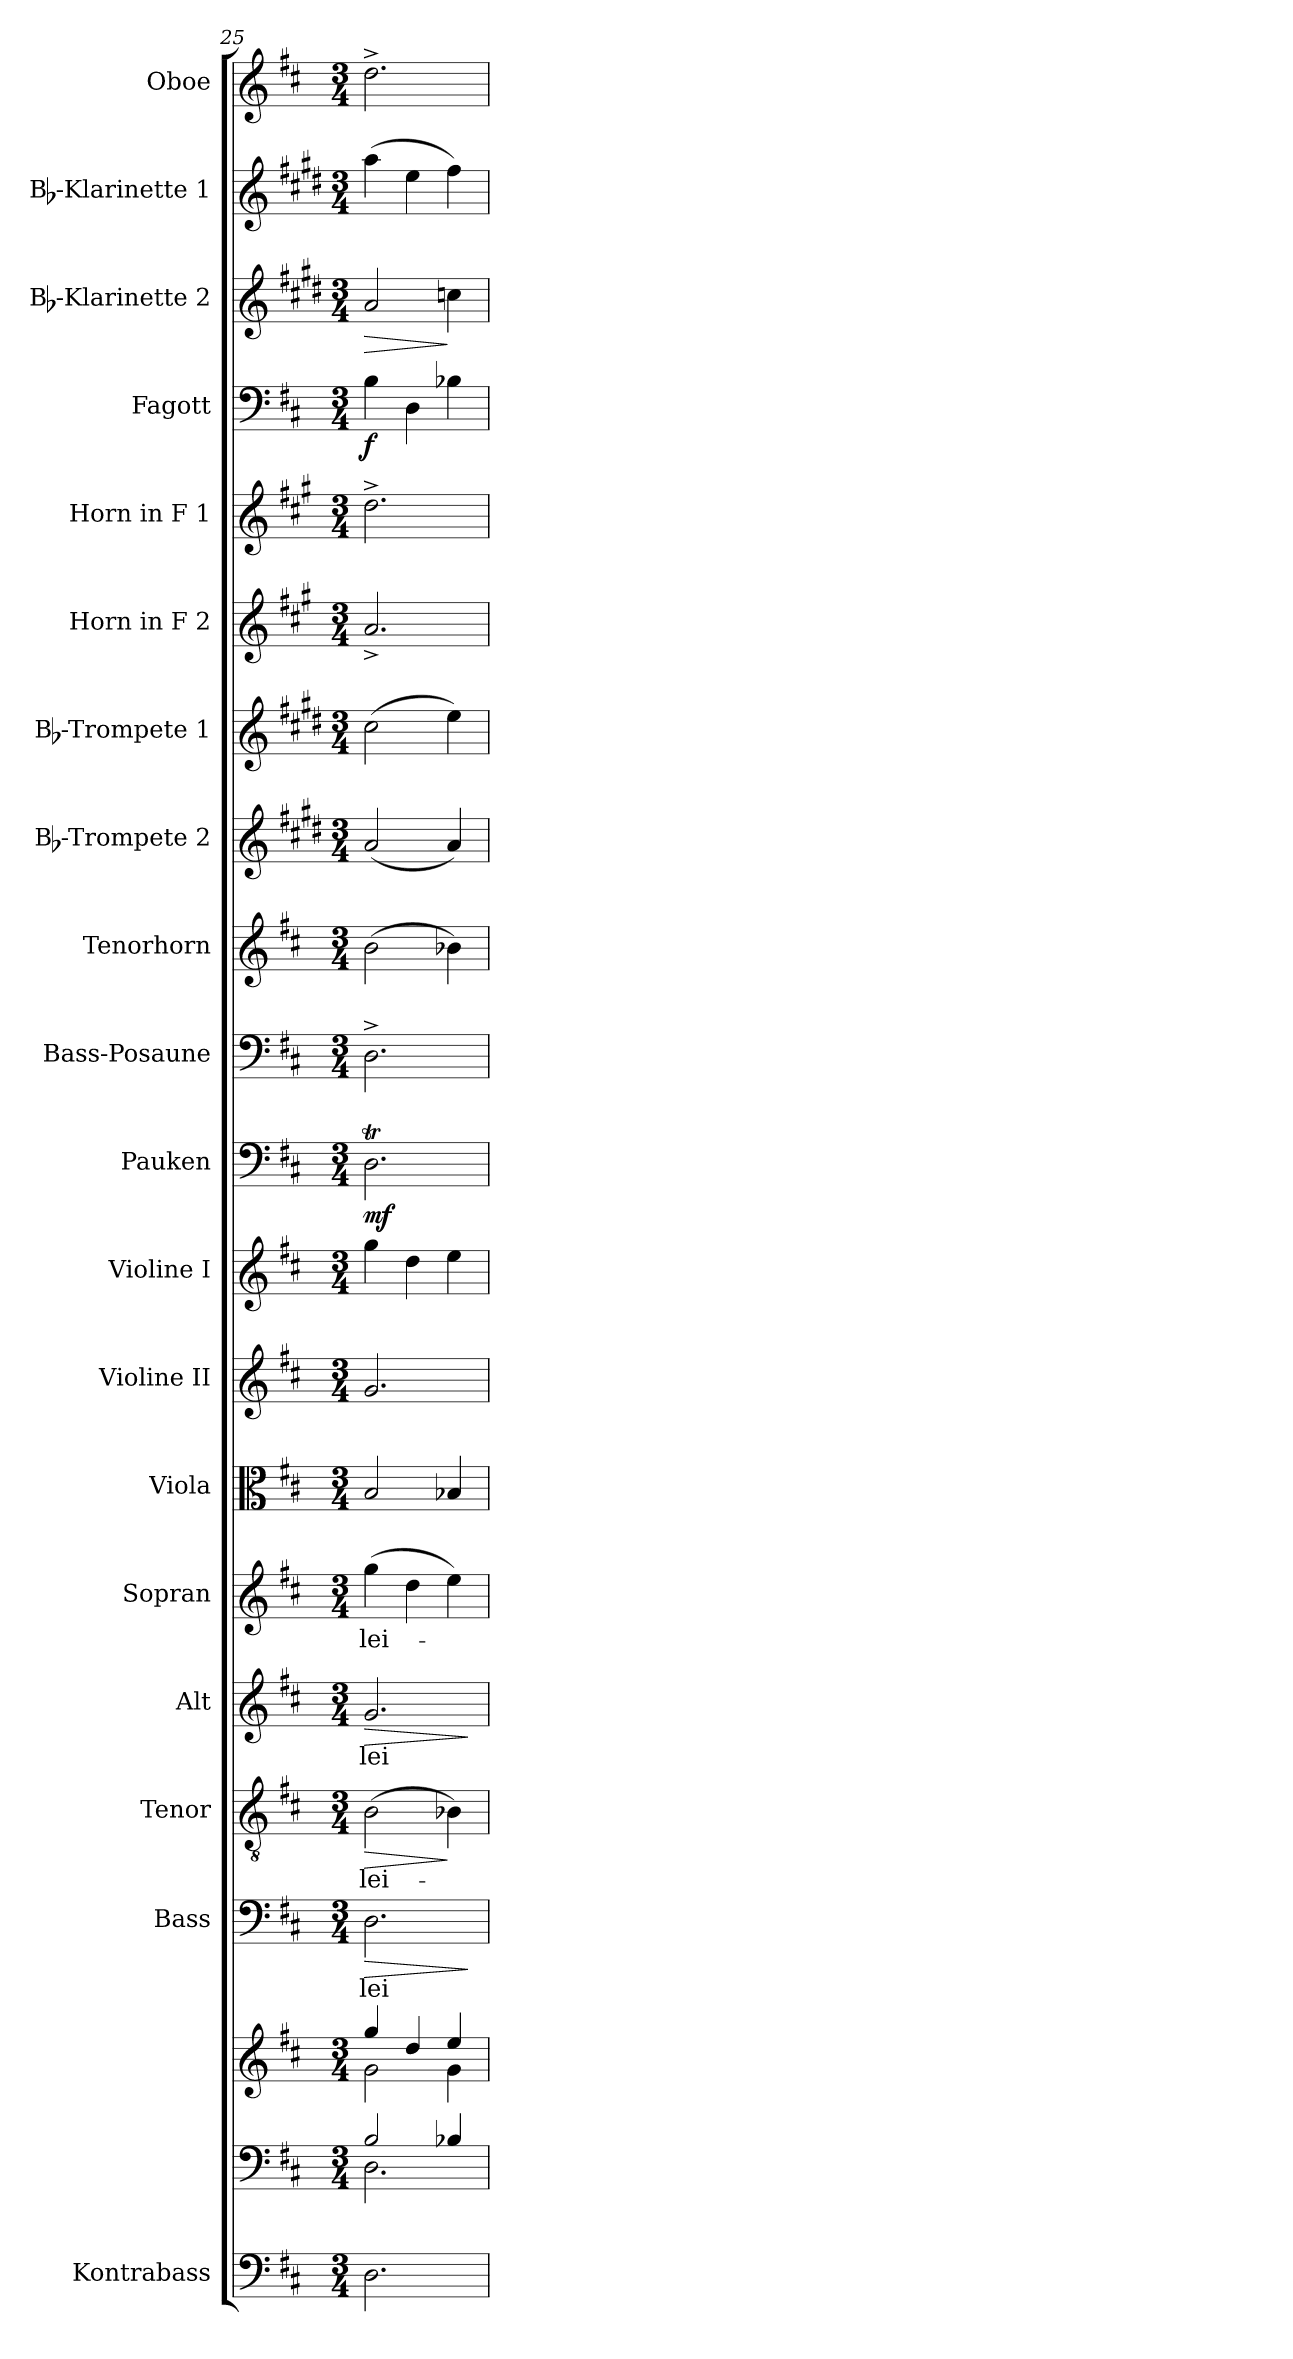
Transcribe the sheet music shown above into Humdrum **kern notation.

**kern	**kern	**kern	**kern	**text	**dynam	**kern	**text	**dynam	**kern	**text	**dynam	**kern	**text	**kern	**kern	**kern	**kern	**dynam	**kern	**kern	**kern	**kern	**kern	**kern	**kern	**dynam	**kern	**dynam	**kern	**kern
*part20	*part19	*part19	*part18	*part18	*part18	*part17	*part17	*part17	*part16	*part16	*part16	*part15	*part15	*part14	*part13	*part12	*part11	*part11	*part10	*part9	*part8	*part7	*part6	*part5	*part4	*part4	*part3	*part3	*part2	*part1
*staff21	*staff20	*staff19	*staff18	*staff18	*staff18	*staff17	*staff17	*staff17	*staff16	*staff16	*staff16	*staff15	*staff15	*staff14	*staff13	*staff12	*staff11	*staff11	*staff10	*staff9	*staff8	*staff7	*staff6	*staff5	*staff4	*staff4	*staff3	*staff3	*staff2	*staff1
*I"Kontrabass	*	*	*I"Bass	*	*	*I"Tenor	*	*	*I"Alt	*	*	*I"Sopran	*	*I"Viola	*I"Violine II	*I"Violine I	*I"Pauken	*	*I"Bass-Posaune	*I"Tenorhorn	*I"Bb-Trompete 2	*I"Bb-Trompete 1	*I"Horn in F 2	*I"Horn in F 1	*I"Fagott	*	*I"Bb-Klarinette 2	*	*I"Bb-Klarinette 1	*I"Oboe
*I'Kb.	*	*	*I'B.	*	*	*I'T.	*	*	*I'A.	*	*	*I'S.	*	*I'Vla.	*I'Vl. II	*I'Vl. I	*I'Pk.	*	*I'B. Pos.	*I'T. Hrn.	*I'Bb Trp. 2	*I'Bb Trp. 1	*	*	*I'Fg.	*	*I'Bb Kl. 2	*	*I'Bb Kl. 1	*I'Ob.
*clefF4	*clefF4	*clefG2	*clefF4	*	*	*clefGv2	*	*	*clefG2	*	*	*clefG2	*	*clefC3	*clefG2	*clefG2	*clefF4	*	*clefF4	*clefG2	*clefG2	*clefG2	*clefG2	*clefG2	*clefF4	*	*clefG2	*	*clefG2	*clefG2
*ITrd7c12	*	*	*	*	*	*	*	*	*	*	*	*	*	*	*	*	*	*	*	*ITrd8c14	*ITrd1c2	*ITrd1c2	*ITrd4c7	*ITrd4c7	*	*	*ITrd1c2	*	*ITrd1c2	*
*k[f#c#]	*k[f#c#]	*k[f#c#]	*k[f#c#]	*	*	*k[f#c#]	*	*	*k[f#c#]	*	*	*k[f#c#]	*	*k[f#c#]	*k[f#c#]	*k[f#c#]	*k[f#c#]	*	*k[f#c#]	*k[f#c#]	*k[f#c#]	*k[f#c#]	*k[f#c#]	*k[f#c#]	*k[f#c#]	*	*k[f#c#]	*	*k[f#c#]	*k[f#c#]
*D:	*D:	*D:	*D:	*	*	*D:	*	*	*D:	*	*	*D:	*	*D:	*D:	*D:	*D:	*	*D:	*D:	*D:	*D:	*D:	*D:	*D:	*	*D:	*	*D:	*D:
*M3/4	*M3/4	*M3/4	*M3/4	*	*	*M3/4	*	*	*M3/4	*	*	*M3/4	*	*M3/4	*M3/4	*M3/4	*M3/4	*	*M3/4	*M3/4	*M3/4	*M3/4	*M3/4	*M3/4	*M3/4	*	*M3/4	*	*M3/4	*M3/4
=25	=25	=25	=25	=25	=25	=25	=25	=25	=25	=25	=25	=25	=25	=25	=25	=25	=25	=25	=25	=25	=25	=25	=25	=25	=25	=25	=25	=25	=25	=25
*	*^	*^	*	*	*	*	*	*	*	*	*	*	*	*	*	*	*	*	*	*	*	*	*	*	*	*	*	*	*	*
!	!	!	!	!	!	!LO:LY:b	!LO:HP:b	!	!LO:LY:b	!LO:HP:b	!	!LO:LY:b	!LO:HP:b	!	!LO:LY:b	!	!	!	!	!LO:DY:b	!	!	!	!	!	!	!	!LO:DY:b	!	!LO:HP:b	!	!
2.DD\	2B/	2.D\	4gg/	2g\	2.D\	-lei-	>	(>2B\	-lei-	>	2.g/	-lei-	>	(>4gg\	-lei-	2B/	2.g/	4gg\	2.DT\	mf	2.D^>\	(>2B\	(<2g/	(>2b\	2.d^</	2.g^>\	4B\	f	2g/	>	(>4gg\	2.dd^>\
.	.	.	4dd/	.	.	.	.	.	.	.	.	.	.	4dd\	.	.	.	4dd\	.	.	.	.	.	.	.	.	4D\	.	.	.	4dd\	.
.	4B-X/	.	4ee/	4g\	.	.	.	4B-X\)	.	]	.	.	.	4ee\)	.	4B-X/	.	4ee\	.	.	.	4B-X\)	4g/)	4dd\)	.	.	4B-X\	.	4b-X\	]	4ee\)	.
*	*v	*v	*	*	*	*	*	*	*	*	*	*	*	*	*	*	*	*	*	*	*	*	*	*	*	*	*	*	*	*	*	*
*	*	*v	*v	*	*	*	*	*	*	*	*	*	*	*	*	*	*	*	*	*	*	*	*	*	*	*	*	*	*	*	*
.	.	.	.	.	]	.	.	.	.	.	]	.	.	.	.	.	.	.	.	.	.	.	.	.	.	.	.	.	.	.
=	=	=	=	=	=	=	=	=	=	=	=	=	=	=	=	=	=	=	=	=	=	=	=	=	=	=	=	=	=	=
*-	*-	*-	*-	*-	*-	*-	*-	*-	*-	*-	*-	*-	*-	*-	*-	*-	*-	*-	*-	*-	*-	*-	*-	*-	*-	*-	*-	*-	*-	*-
